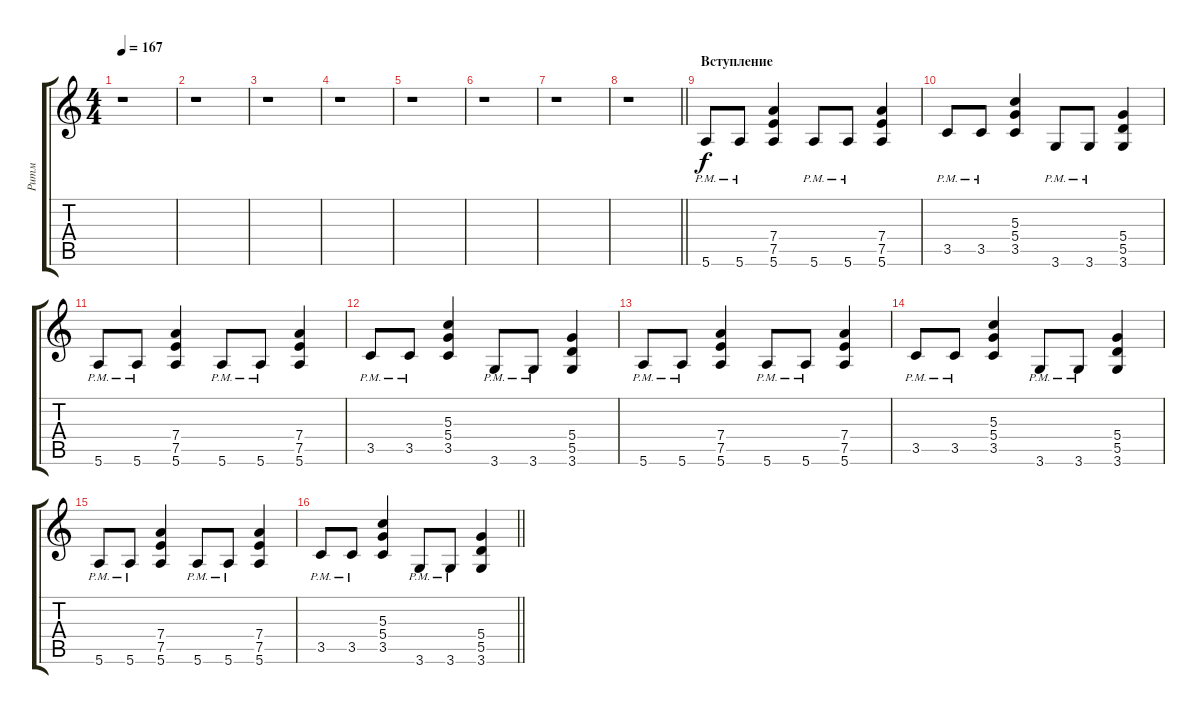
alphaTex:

\track ("Ритм" "Ритм") {instrument distortionguitar}
\staff {score tabs}
\tuning (E4 B3 G3 D3 A2 E2) {hide}
\ts (4 4)
\tempo 167
\clef g2
\ks c
r.1{dy f instrument distortionguitar} |
r.1 |
r.1 |
r.1 |
r.1 |
r.1 |
r.1 |
\barLineRight lightlight
r.1 |
\section ("" "Вступление")
5.6{pm}.8 5.6{pm}.8 (7.4 7.5 5.6).4 5.6{pm}.8 5.6{pm}.8 (7.4 7.5 5.6).4 |
3.5{pm}.8 3.5{pm}.8 (5.3 5.4 3.5).4 3.6{pm}.8 3.6{pm}.8 (5.4 5.5 3.6).4 |
5.6{pm}.8 5.6{pm}.8 (7.4 7.5 5.6).4 5.6{pm}.8 5.6{pm}.8 (7.4 7.5 5.6).4 |
3.5{pm}.8 3.5{pm}.8 (5.3 5.4 3.5).4 3.6{pm}.8 3.6{pm}.8 (5.4 5.5 3.6).4 |
5.6{pm}.8 5.6{pm}.8 (7.4 7.5 5.6).4 5.6{pm}.8 5.6{pm}.8 (7.4 7.5 5.6).4 |
3.5{pm}.8 3.5{pm}.8 (5.3 5.4 3.5).4 3.6{pm}.8 3.6{pm}.8 (5.4 5.5 3.6).4 |
5.6{pm}.8 5.6{pm}.8 (7.4 7.5 5.6).4 5.6{pm}.8 5.6{pm}.8 (7.4 7.5 5.6).4 |
\barLineRight lightlight
3.5{pm}.8 3.5{pm}.8 (5.3 5.4 3.5).4 3.6{pm}.8 3.6{pm}.8 (5.4 5.5 3.6).4
